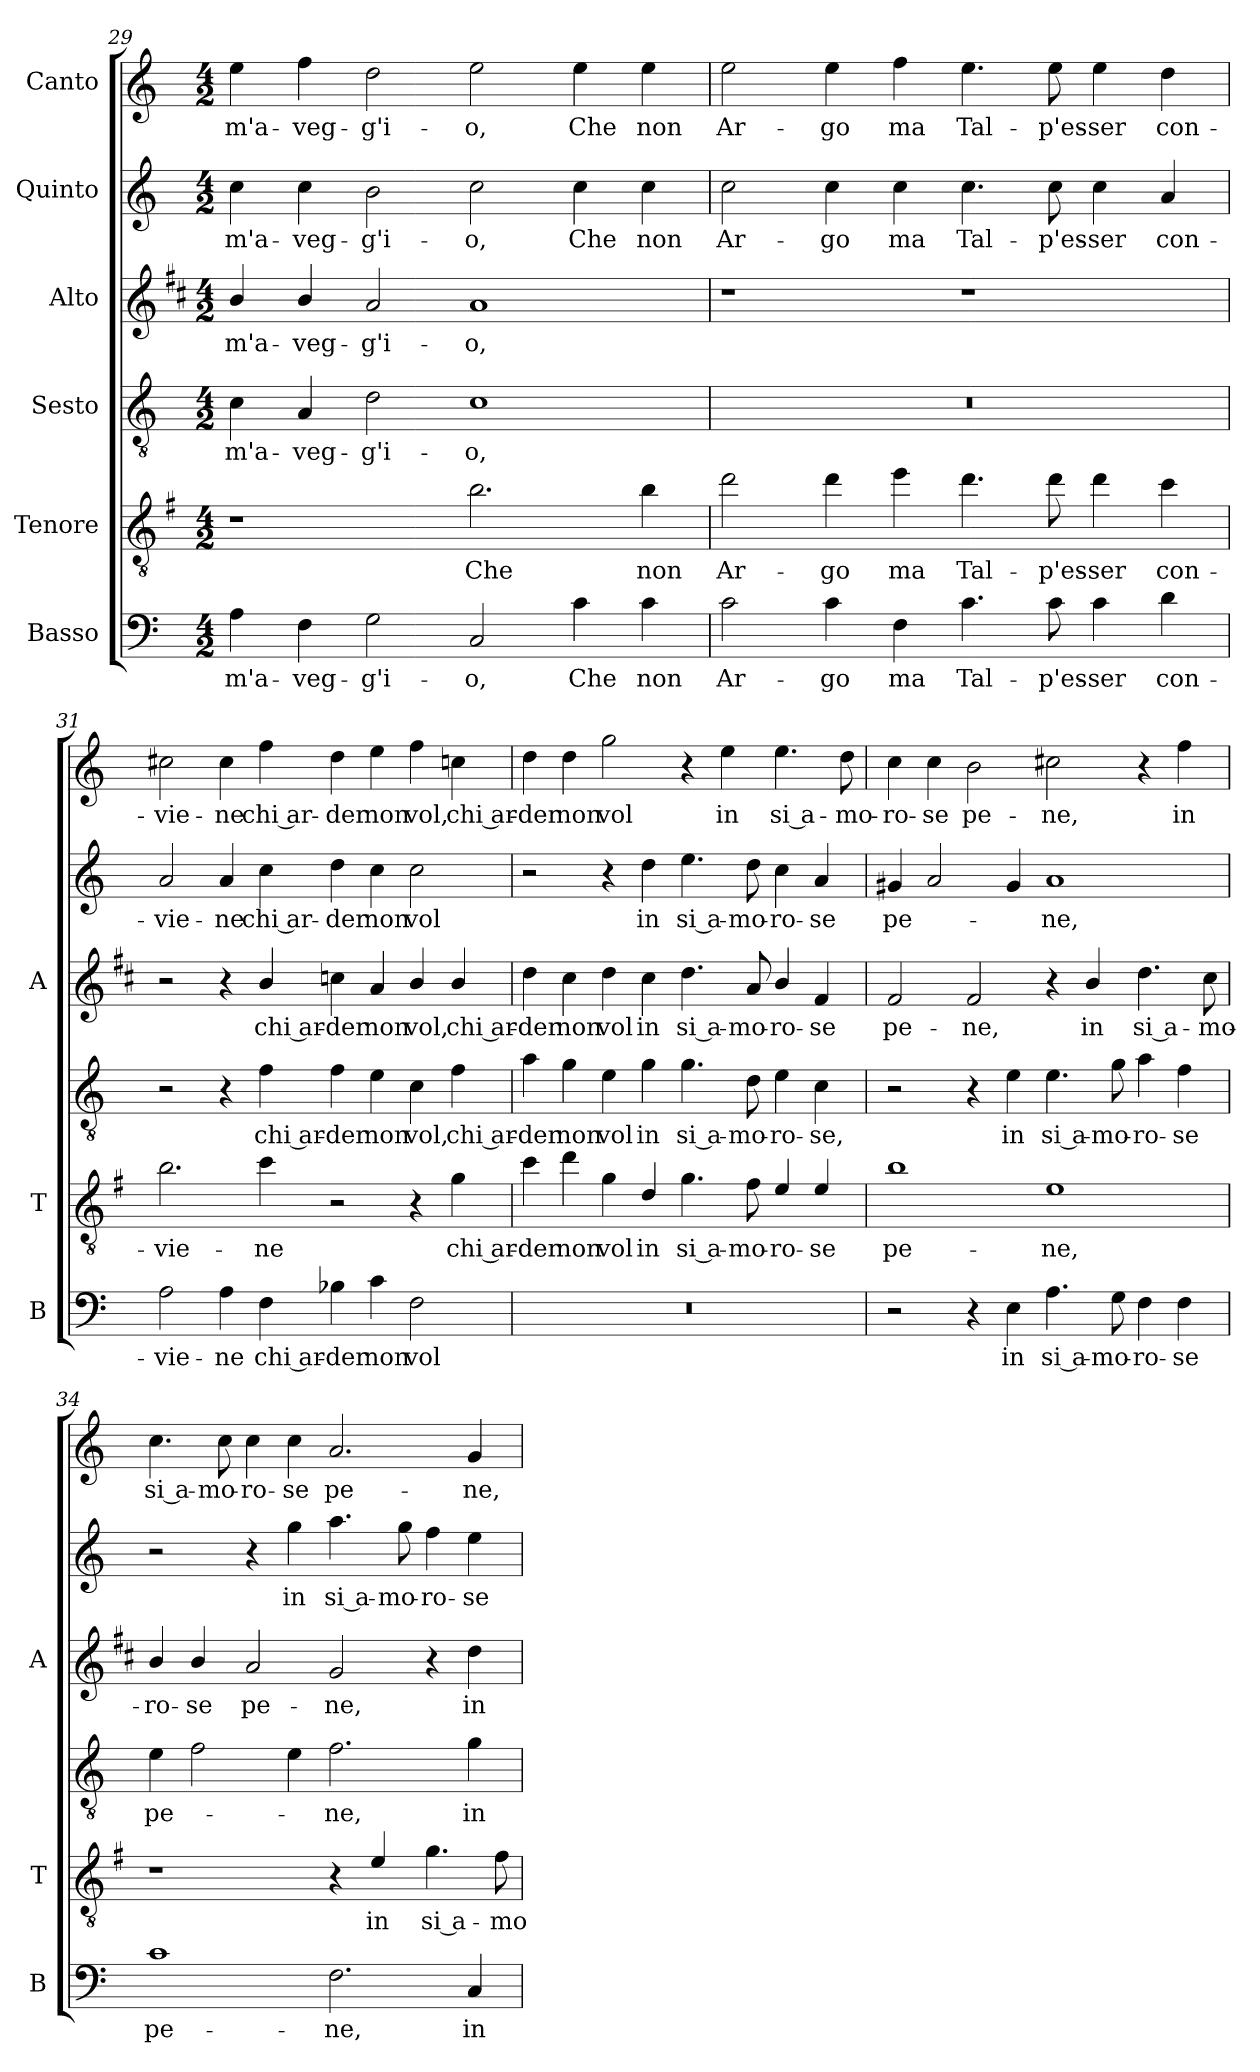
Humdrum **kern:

**kern	**text	**kern	**text	**kern	**text	**kern	**text	**kern	**text	**kern	**text
*part6	*part6	*part5	*part5	*part4	*part4	*part3	*part3	*part2	*part2	*part1	*part1
*staff6	*staff6	*staff5	*staff5	*staff4	*staff4	*staff3	*staff3	*staff2	*staff2	*staff1	*staff1
*I"Basso	*	*I"Tenore	*	*I"Sesto	*	*I"Alto	*	*I"Quinto	*	*I"Canto	*
*I'B	*	*I'T	*	*	*	*I'A	*	*	*	*	*
*clefF4	*	*clefGv2	*	*clefGv2	*	*clefG2	*	*clefG2	*	*clefG2	*
*	*	*ITrd4c7	*	*	*	*ITrd1c2	*	*	*	*	*
*k[]	*	*k[]	*	*k[]	*	*k[]	*	*k[]	*	*k[]	*
*C:	*	*C:	*	*C:	*	*C:	*	*C:	*	*C:	*
*M4/2	*	*M4/2	*	*M4/2	*	*M4/2	*	*M4/2	*	*M4/2	*
=29	=29	=29	=29	=29	=29	=29	=29	=29	=29	=29	=29
!	!LO:LY:b	!	!	!	!LO:LY:b	!	!LO:LY:b	!	!LO:LY:b	!	!LO:LY:b
4A\	m'a-	1r	.	4c\	m'a-	4a/	m'a-	4cc\	m'a-	4ee\	m'a-
!	!LO:LY:b	!	!	!	!LO:LY:b	!	!LO:LY:b	!	!LO:LY:b	!	!LO:LY:b
4F\	-veg-	.	.	4A/	-veg-	4a/	-veg-	4cc\	-veg-	4ff\	-veg-
!	!LO:LY:b	!	!	!	!LO:LY:b	!	!LO:LY:b	!	!LO:LY:b	!	!LO:LY:b
2G\	-g'i-	.	.	2d\	-g'i-	2g/	-g'i-	2b\	-g'i-	2dd\	-g'i-
!	!LO:LY:b	!	!LO:LY:b	!	!LO:LY:b	!	!LO:LY:b	!	!LO:LY:b	!	!LO:LY:b
2C/	-o,	2.e\	Che	1c	-o,	1g	-o,	2cc\	-o,	2ee\	-o,
!	!LO:LY:b	!	!	!	!	!	!	!	!LO:LY:b	!	!LO:LY:b
4c\	Che	.	.	.	.	.	.	4cc\	Che	4ee\	Che
!	!LO:LY:b	!	!LO:LY:b	!	!	!	!	!	!LO:LY:b	!	!LO:LY:b
4c\	non	4e\	non	.	.	.	.	4cc\	non	4ee\	non
=30	=30	=30	=30	=30	=30	=30	=30	=30	=30	=30	=30
!	!LO:LY:b	!	!LO:LY:b	!	!	!	!	!	!LO:LY:b	!	!LO:LY:b
2c\	Ar-	2g\	Ar-	0r	.	1r	.	2cc\	Ar-	2ee\	Ar-
!	!LO:LY:b	!	!LO:LY:b	!	!	!	!	!	!LO:LY:b	!	!LO:LY:b
4c\	-go	4g\	-go	.	.	.	.	4cc\	-go	4ee\	-go
!	!LO:LY:b	!	!LO:LY:b	!	!	!	!	!	!LO:LY:b	!	!LO:LY:b
4F\	ma	4a\	ma	.	.	.	.	4cc\	ma	4ff\	ma
!	!LO:LY:b	!	!LO:LY:b	!	!	!	!	!	!LO:LY:b	!	!LO:LY:b
4.c\	Tal-	4.g\	Tal-	.	.	1r	.	4.cc\	Tal-	4.ee\	Tal-
!	!LO:LY:b	!	!LO:LY:b	!	!	!	!	!	!LO:LY:b	!	!LO:LY:b
8c\	-p'es-	8g\	-p'es-	.	.	.	.	8cc\	-p'es-	8ee\	-p'es-
!	!LO:LY:b	!	!LO:LY:b	!	!	!	!	!	!LO:LY:b	!	!LO:LY:b
4c\	-ser	4g\	-ser	.	.	.	.	4cc\	-ser	4ee\	-ser
!	!LO:LY:b	!	!LO:LY:b	!	!	!	!	!	!LO:LY:b	!	!LO:LY:b
4d\	con-	4f\	con-	.	.	.	.	4a/	con-	4dd\	con-
=31	=31	=31	=31	=31	=31	=31	=31	=31	=31	=31	=31
!	!LO:LY:b	!	!LO:LY:b	!	!	!	!	!	!LO:LY:b	!	!LO:LY:b
2A\	-vie-	2.e\	-vie-	2r	.	2r	.	2a/	-vie-	2cc#X\	-vie-
!	!LO:LY:b	!	!	!	!	!	!	!	!LO:LY:b	!	!LO:LY:b
4A\	-ne	.	.	4r	.	4r	.	4a/	-ne	4cc#\	-ne
!	!LO:LY:b	!	!LO:LY:b	!	!LO:LY:b	!	!LO:LY:b	!	!LO:LY:b	!	!LO:LY:b
4F\	chi ar-	4f\	-ne	4f\	chi ar-	4a/	chi ar-	4cc\	chi ar-	4ff\	chi ar-
!	!LO:LY:b	!	!	!	!LO:LY:b	!	!LO:LY:b	!	!LO:LY:b	!	!LO:LY:b
4B-X\	-der	2r	.	4f\	-der	4b-X\	-der	4dd\	-der	4dd\	-der
!	!LO:LY:b	!	!	!	!LO:LY:b	!	!LO:LY:b	!	!LO:LY:b	!	!LO:LY:b
4c\	non	.	.	4e\	non	4g/	non	4cc\	non	4ee\	non
!	!LO:LY:b	!	!	!	!LO:LY:b	!	!LO:LY:b	!	!LO:LY:b	!	!LO:LY:b
2F\	vol	4r	.	4c\	vol,	4a/	vol,	2cc\	vol	4ff\	vol,
!	!	!	!LO:LY:b	!	!LO:LY:b	!	!LO:LY:b	!	!	!	!LO:LY:b
.	.	4c\	chi ar-	4f\	chi ar-	4a/	chi ar-	.	.	4ccn\	chi ar-
!!LO:PB:g=z
=32	=32	=32	=32	=32	=32	=32	=32	=32	=32	=32	=32
!	!	!	!LO:LY:b	!	!LO:LY:b	!	!LO:LY:b	!	!	!	!LO:LY:b
0r	.	4f\	-der	4a\	-der	4cc\	-der	2r	.	4dd\	-der
!	!	!	!LO:LY:b	!	!LO:LY:b	!	!LO:LY:b	!	!	!	!LO:LY:b
.	.	4g\	non	4g\	non	4b\	non	.	.	4dd\	non
!	!	!	!LO:LY:b	!	!LO:LY:b	!	!LO:LY:b	!	!	!	!LO:LY:b
.	.	4c\	vol	4e\	vol	4cc\	vol	4r	.	2gg\	vol
!	!	!	!LO:LY:b	!	!LO:LY:b	!	!LO:LY:b	!	!LO:LY:b	!	!
.	.	4G/	in	4g\	in	4b\	in	4dd\	in	.	.
!	!	!	!LO:LY:b	!	!LO:LY:b	!	!LO:LY:b	!	!LO:LY:b	!	!
.	.	4.c\	si a-	4.g\	si a-	4.cc\	si a-	4.ee\	si a-	4r	.
!	!	!	!	!	!	!	!	!	!	!	!LO:LY:b
.	.	.	.	.	.	.	.	.	.	4ee\	in
!	!	!	!LO:LY:b	!	!LO:LY:b	!	!LO:LY:b	!	!LO:LY:b	!	!
.	.	8B\	-mo-	8d\	-mo-	8g/	-mo-	8dd\	-mo-	.	.
!	!	!	!LO:LY:b	!	!LO:LY:b	!	!LO:LY:b	!	!LO:LY:b	!	!LO:LY:b
.	.	4A/	-ro-	4e\	-ro-	4a/	-ro-	4cc\	-ro-	4.ee\	si a-
!	!	!	!LO:LY:b	!	!LO:LY:b	!	!LO:LY:b	!	!LO:LY:b	!	!
.	.	4A/	-se	4c\	-se,	4e/	-se	4a/	-se	.	.
!	!	!	!	!	!	!	!	!	!	!	!LO:LY:b
.	.	.	.	.	.	.	.	.	.	8dd\	-mo-
=33	=33	=33	=33	=33	=33	=33	=33	=33	=33	=33	=33
!	!	!	!LO:LY:b	!	!	!	!LO:LY:b	!	!LO:LY:b	!	!LO:LY:b
2r	.	1e	pe-	2r	.	2e/	pe-	4g#X/	pe-	4cc\	-ro-
!	!	!	!	!	!	!	!	!	!	!	!LO:LY:b
.	.	.	.	.	.	.	.	2a/	.	4cc\	-se
!	!	!	!	!	!	!	!LO:LY:b	!	!	!	!LO:LY:b
4r	.	.	.	4r	.	2e/	-ne,	.	.	2b\	pe-
!	!LO:LY:b	!	!	!	!LO:LY:b	!	!	!	!	!	!
4E\	in	.	.	4e\	in	.	.	4g#/	.	.	.
!	!LO:LY:b	!	!LO:LY:b	!	!LO:LY:b	!	!	!	!LO:LY:b	!	!LO:LY:b
4.A\	si a-	1A	-ne,	4.e\	si a-	4r	.	1a	-ne,	2cc#X\	-ne,
!	!	!	!	!	!	!	!LO:LY:b	!	!	!	!
.	.	.	.	.	.	4a/	in	.	.	.	.
!	!LO:LY:b	!	!	!	!LO:LY:b	!	!	!	!	!	!
8G\	-mo-	.	.	8g\	-mo-	.	.	.	.	.	.
!	!LO:LY:b	!	!	!	!LO:LY:b	!	!LO:LY:b	!	!	!	!
4F\	-ro-	.	.	4a\	-ro-	4.cc\	si a-	.	.	4r	.
!	!LO:LY:b	!	!	!	!LO:LY:b	!	!	!	!	!	!LO:LY:b
4F\	-se	.	.	4f\	-se	.	.	.	.	4ff\	in
!	!	!	!	!	!	!	!LO:LY:b	!	!	!	!
.	.	.	.	.	.	8b\	-mo-	.	.	.	.
=34	=34	=34	=34	=34	=34	=34	=34	=34	=34	=34	=34
!	!LO:LY:b	!	!	!	!LO:LY:b	!	!LO:LY:b	!	!	!	!LO:LY:b
1c	pe-	1r	.	4e\	pe-	4a/	-ro-	2r	.	4.cc\	si a-
!	!	!	!	!	!	!	!LO:LY:b	!	!	!	!
.	.	.	.	2f\	.	4a/	-se	.	.	.	.
!	!	!	!	!	!	!	!	!	!	!	!LO:LY:b
.	.	.	.	.	.	.	.	.	.	8cc\	-mo-
!	!	!	!	!	!	!	!LO:LY:b	!	!	!	!LO:LY:b
.	.	.	.	.	.	2g/	pe-	4r	.	4cc\	-ro-
!	!	!	!	!	!	!	!	!	!LO:LY:b	!	!LO:LY:b
.	.	.	.	4e\	.	.	.	4gg\	in	4cc\	-se
!	!LO:LY:b	!	!	!	!LO:LY:b	!	!LO:LY:b	!	!LO:LY:b	!	!LO:LY:b
2.F\	-ne,	4r	.	2.f\	-ne,	2f/	-ne,	4.aa\	si a-	2.a/	pe-
!	!	!	!LO:LY:b	!	!	!	!	!	!	!	!
.	.	4A/	in	.	.	.	.	.	.	.	.
!	!	!	!	!	!	!	!	!	!LO:LY:b	!	!
.	.	.	.	.	.	.	.	8gg\	-mo-	.	.
!	!	!	!LO:LY:b	!	!	!	!	!	!LO:LY:b	!	!
.	.	4.c\	si a-	.	.	4r	.	4ff\	-ro-	.	.
!	!LO:LY:b	!	!	!	!LO:LY:b	!	!LO:LY:b	!	!LO:LY:b	!	!LO:LY:b
4C/	in	.	.	4g\	in	4cc\	in	4ee\	-se	4g/	-ne,
!	!	!	!LO:LY:b	!	!	!	!	!	!	!	!
.	.	8B\	-mo-	.	.	.	.	.	.	.	.
=	=	=	=	=	=	=	=	=	=	=	=
*-	*-	*-	*-	*-	*-	*-	*-	*-	*-	*-	*-
